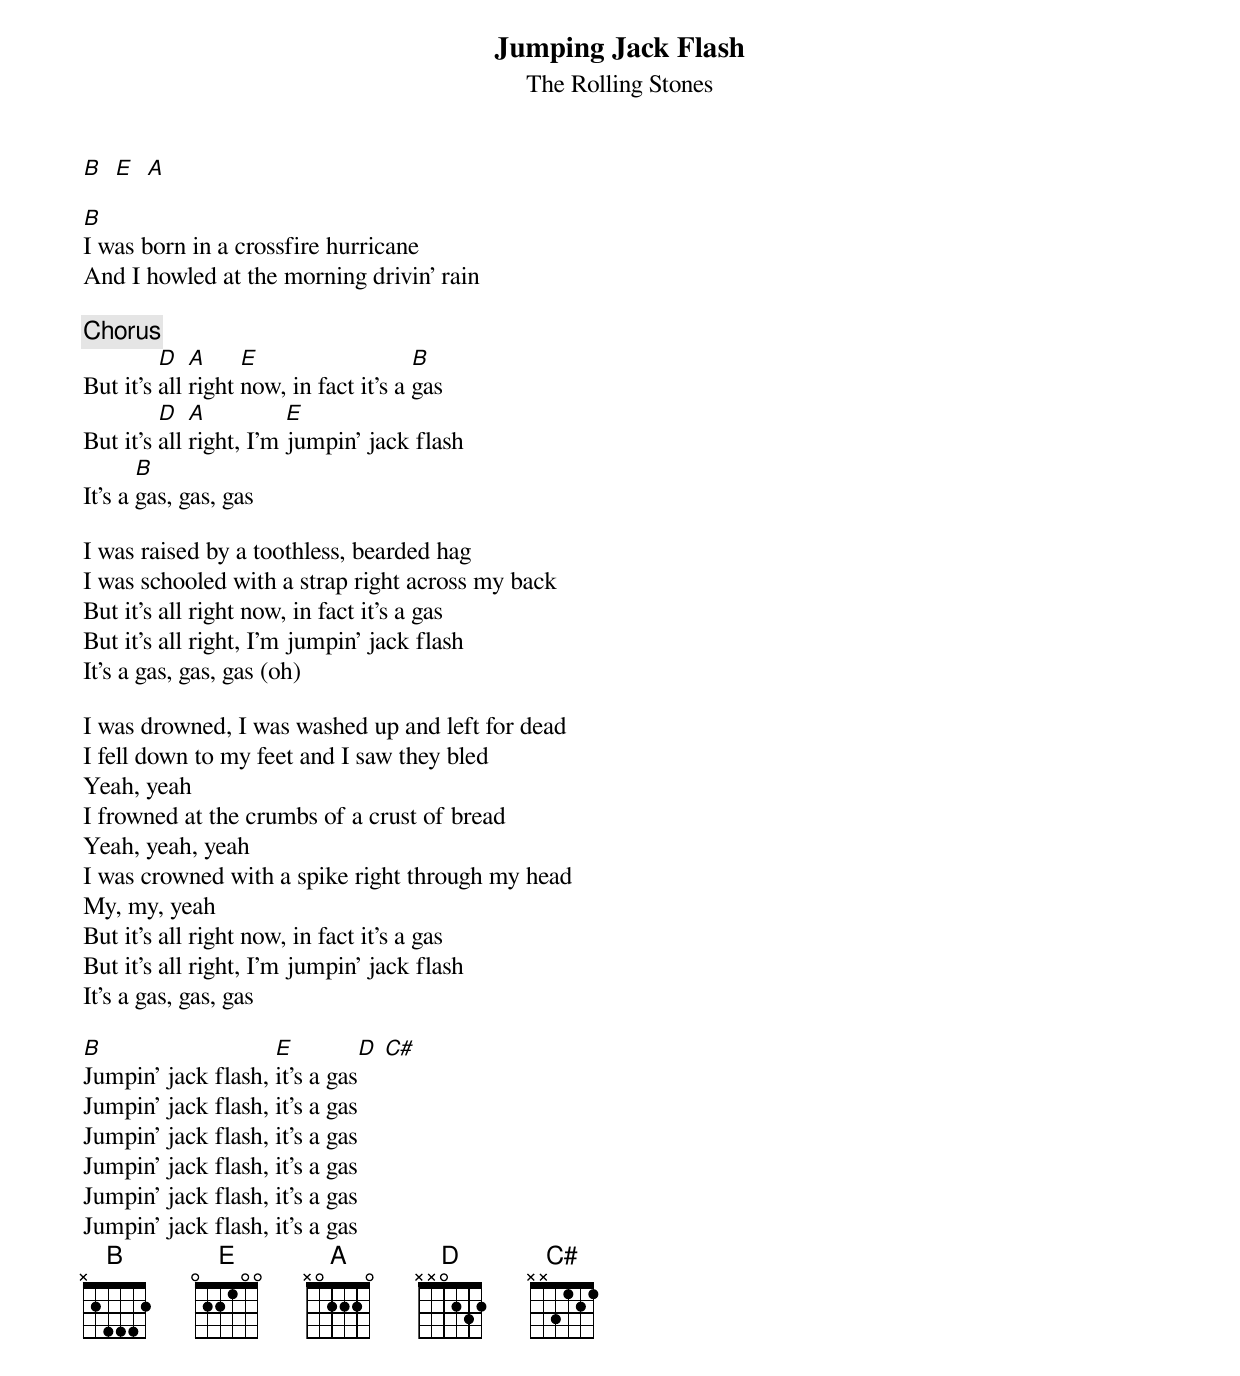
{title:Jumping Jack Flash}
{subtitle:The Rolling Stones}
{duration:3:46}
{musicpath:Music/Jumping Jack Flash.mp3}
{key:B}

[B]  [E]  [A]

[B]I was born in a crossfire hurricane
And I howled at the morning drivin' rain

{c:Chorus}
But it's [D]all [A]right [E]now, in fact it's a [B]gas
But it's [D]all [A]right, I'm [E]jumpin' jack flash
It's a [B]gas, gas, gas

I was raised by a toothless, bearded hag
I was schooled with a strap right across my back
But it's all right now, in fact it's a gas
But it's all right, I'm jumpin' jack flash
It's a gas, gas, gas (oh)

I was drowned, I was washed up and left for dead
I fell down to my feet and I saw they bled
Yeah, yeah
I frowned at the crumbs of a crust of bread
Yeah, yeah, yeah
I was crowned with a spike right through my head
My, my, yeah
But it's all right now, in fact it's a gas
But it's all right, I'm jumpin' jack flash
It's a gas, gas, gas

[B]Jumpin' jack flash, [E]it's a gas[D] [C#]
Jumpin' jack flash, it's a gas
Jumpin' jack flash, it's a gas
Jumpin' jack flash, it's a gas
Jumpin' jack flash, it's a gas
Jumpin' jack flash, it's a gas
